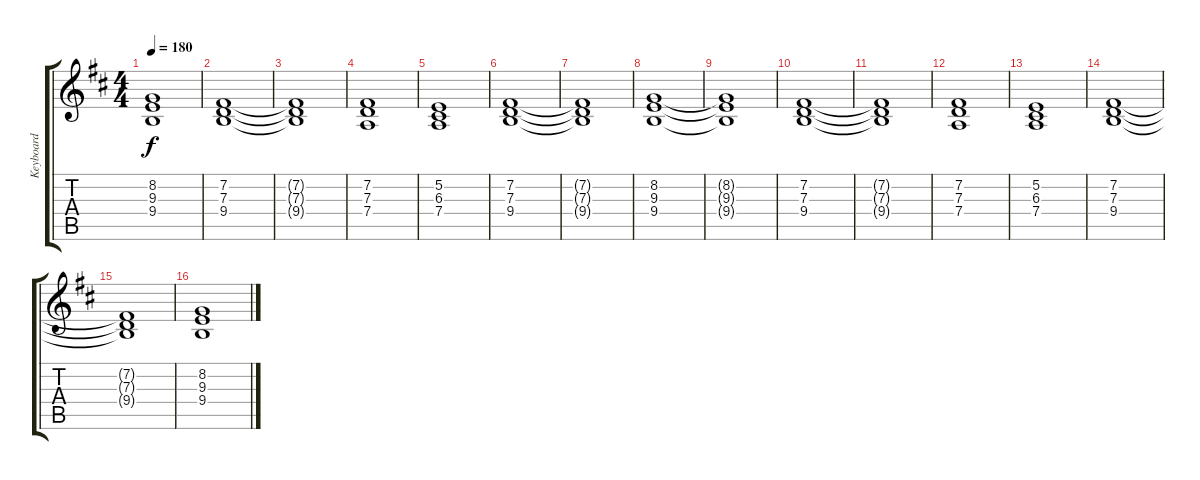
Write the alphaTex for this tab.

\track ("Keyboard" "Keyboard") {instrument stringensemble1}
\staff {score tabs}
\tuning (E4 B3 G3 D3 A2 E2) {hide}
\ts (4 4)
\tempo 180
\clef g2
\ks d
(8.2{t} 9.3{t} 9.4{t}).1{dy f} |
(7.2 7.3 9.4).1 |
(7.2{t} 7.3{t} 9.4{t}).1 |
(7.2 7.3 7.4).1 |
(5.2 6.3 7.4).1 |
(7.2 7.3 9.4).1{volume 8} |
(7.2{t} 7.3{t} 9.4{t}).1 |
(8.2 9.3 9.4).1 |
(8.2{t} 9.3{t} 9.4{t}).1 |
(7.2 7.3 9.4).1 |
(7.2{t} 7.3{t} 9.4{t}).1 |
(7.2 7.3 7.4).1 |
(5.2 6.3 7.4).1 |
(7.2 7.3 9.4).1{volume 8} |
(7.2{t} 7.3{t} 9.4{t}).1 |
(8.2 9.3 9.4).1
